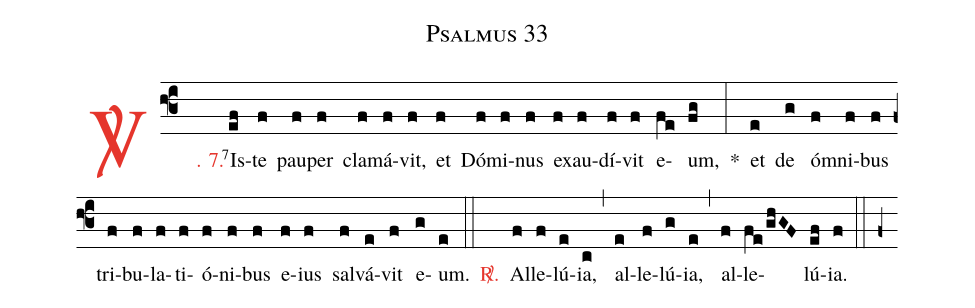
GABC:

name: Psalmus 33;
%%
(f3)

<c><sp>V/</sp>. 7.</c>() <v>\VSup{7}</v>Is(ef)te(f) pau(f)per(f) cla(f)má(f)vit,(f) et(f) Dó(f)mi(f)nus(f) ex(f)au(f)dí(f)vit(f) e(fe)um,(fg) *(:) et(e) de(g) óm(f)ni(f)bus(f) tri(f)bu(f)la(f)ti(f)ó(f)ni(f)bus(f) e(f)ius(f) sal(f)vá(e)vit(f) e(g)um.(e)

(::)

<nlba><c><sp>R/</sp>.</c>() Al</nlba>(f)le(f)lú(e)ia,(c) (,) al(e)le(f)lú(g)ia,(e) (,) al(f)le(fe/ghGF)lú(ef)ia.(f)

(::)

(f+)
